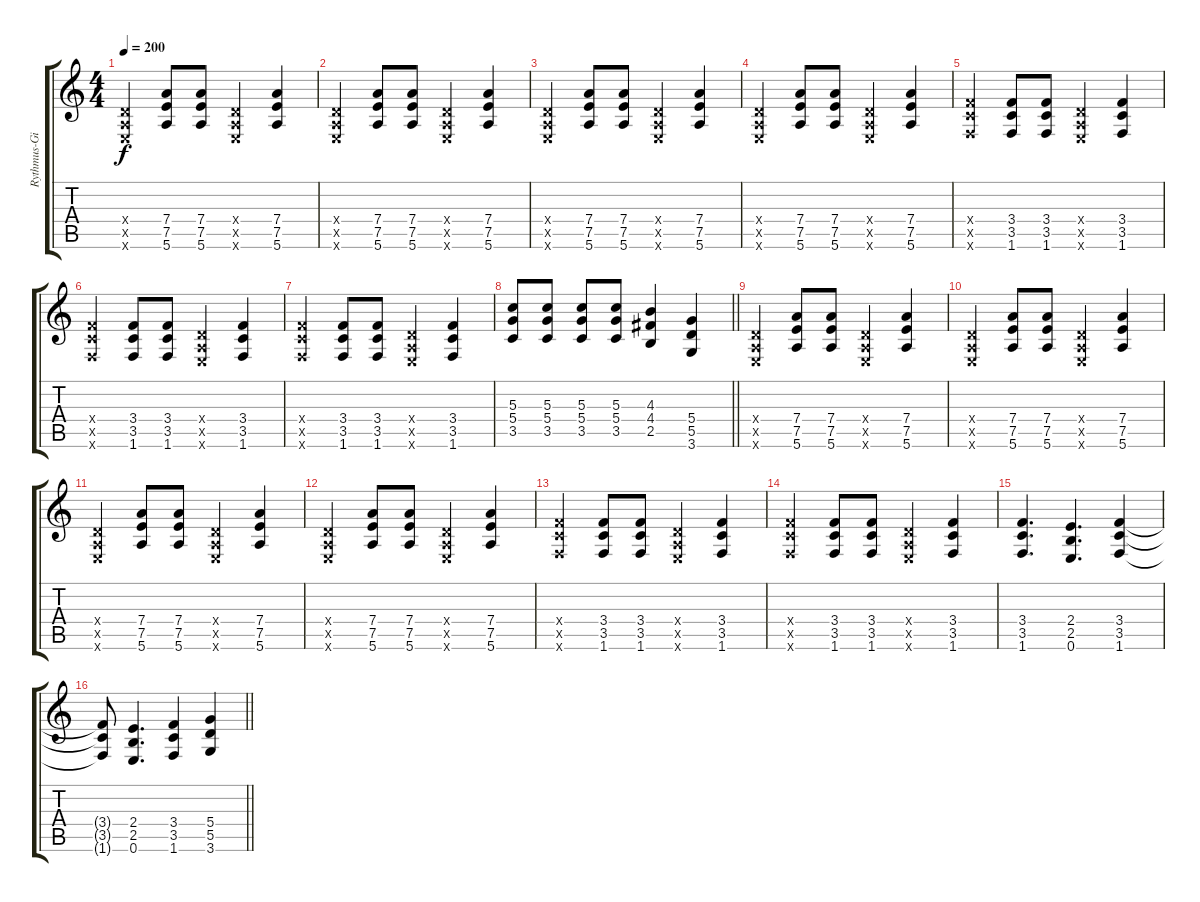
\track ("Rythmus-Gitarre" "Rythmus-Gi") {instrument overdrivenguitar}
\staff {score tabs}
\tuning (E4 B3 G3 D3 A2 E2) {hide}
\ts (4 4)
\tempo 200
\clef g2
\ks c
(0.4{x} 0.5{x} 0.6{x}).4{dy f} (7.4 7.5 5.6).8 (7.4 7.5 5.6).8 (0.4{x} 0.5{x} 0.6{x}).4 (7.4 7.5 5.6).4 |
(0.4{x} 0.5{x} 0.6{x}).4 (7.4 7.5 5.6).8 (7.4 7.5 5.6).8 (0.4{x} 0.5{x} 0.6{x}).4 (7.4 7.5 5.6).4 |
(0.4{x} 0.5{x} 0.6{x}).4 (7.4 7.5 5.6).8 (7.4 7.5 5.6).8 (0.4{x} 0.5{x} 0.6{x}).4 (7.4 7.5 5.6).4 |
(0.4{x} 0.5{x} 0.6{x}).4 (7.4 7.5 5.6).8 (7.4 7.5 5.6).8 (0.4{x} 0.5{x} 0.6{x}).4 (7.4 7.5 5.6).4 |
(3.4{x} 3.5{x} 1.6{x}).4 (3.4 3.5 1.6).8 (3.4 3.5 1.6).8 (0.4{x} 0.5{x} 0.6{x}).4 (3.4 3.5 1.6).4 |
(3.4{x} 3.5{x} 1.6{x}).4 (3.4 3.5 1.6).8 (3.4 3.5 1.6).8 (0.4{x} 0.5{x} 0.6{x}).4 (3.4 3.5 1.6).4 |
(3.4{x} 3.5{x} 1.6{x}).4 (3.4 3.5 1.6).8 (3.4 3.5 1.6).8 (0.4{x} 0.5{x} 0.6{x}).4 (3.4 3.5 1.6).4 |
\barLineRight lightlight
(5.3 5.4 3.5).8 (5.3 5.4 3.5).8 (5.3 5.4 3.5).8 (5.3 5.4 3.5).8 (4.3 4.4 2.5).4 (5.4 5.5 3.6).4 |
(0.4{x} 0.5{x} 0.6{x}).4 (7.4 7.5 5.6).8 (7.4 7.5 5.6).8 (0.4{x} 0.5{x} 0.6{x}).4 (7.4 7.5 5.6).4 |
(0.4{x} 0.5{x} 0.6{x}).4 (7.4 7.5 5.6).8 (7.4 7.5 5.6).8 (0.4{x} 0.5{x} 0.6{x}).4 (7.4 7.5 5.6).4 |
(0.4{x} 0.5{x} 0.6{x}).4 (7.4 7.5 5.6).8 (7.4 7.5 5.6).8 (0.4{x} 0.5{x} 0.6{x}).4 (7.4 7.5 5.6).4 |
(0.4{x} 0.5{x} 0.6{x}).4 (7.4 7.5 5.6).8 (7.4 7.5 5.6).8 (0.4{x} 0.5{x} 0.6{x}).4 (7.4 7.5 5.6).4 |
(3.4{x} 3.5{x} 1.6{x}).4 (3.4 3.5 1.6).8 (3.4 3.5 1.6).8 (0.4{x} 0.5{x} 0.6{x}).4 (3.4 3.5 1.6).4 |
(3.4{x} 3.5{x} 1.6{x}).4 (3.4 3.5 1.6).8 (3.4 3.5 1.6).8 (0.4{x} 0.5{x} 0.6{x}).4 (3.4 3.5 1.6).4 |
(3.4 3.5 1.6).4{d} (2.4 2.5 0.6).4{d} (3.4 3.5 1.6).4 |
\barLineRight lightlight
(3.4{t} 3.5{t} 1.6{t}).8 (2.4 2.5 0.6).4{d} (3.4 3.5 1.6).4 (5.4 5.5 3.6).4
